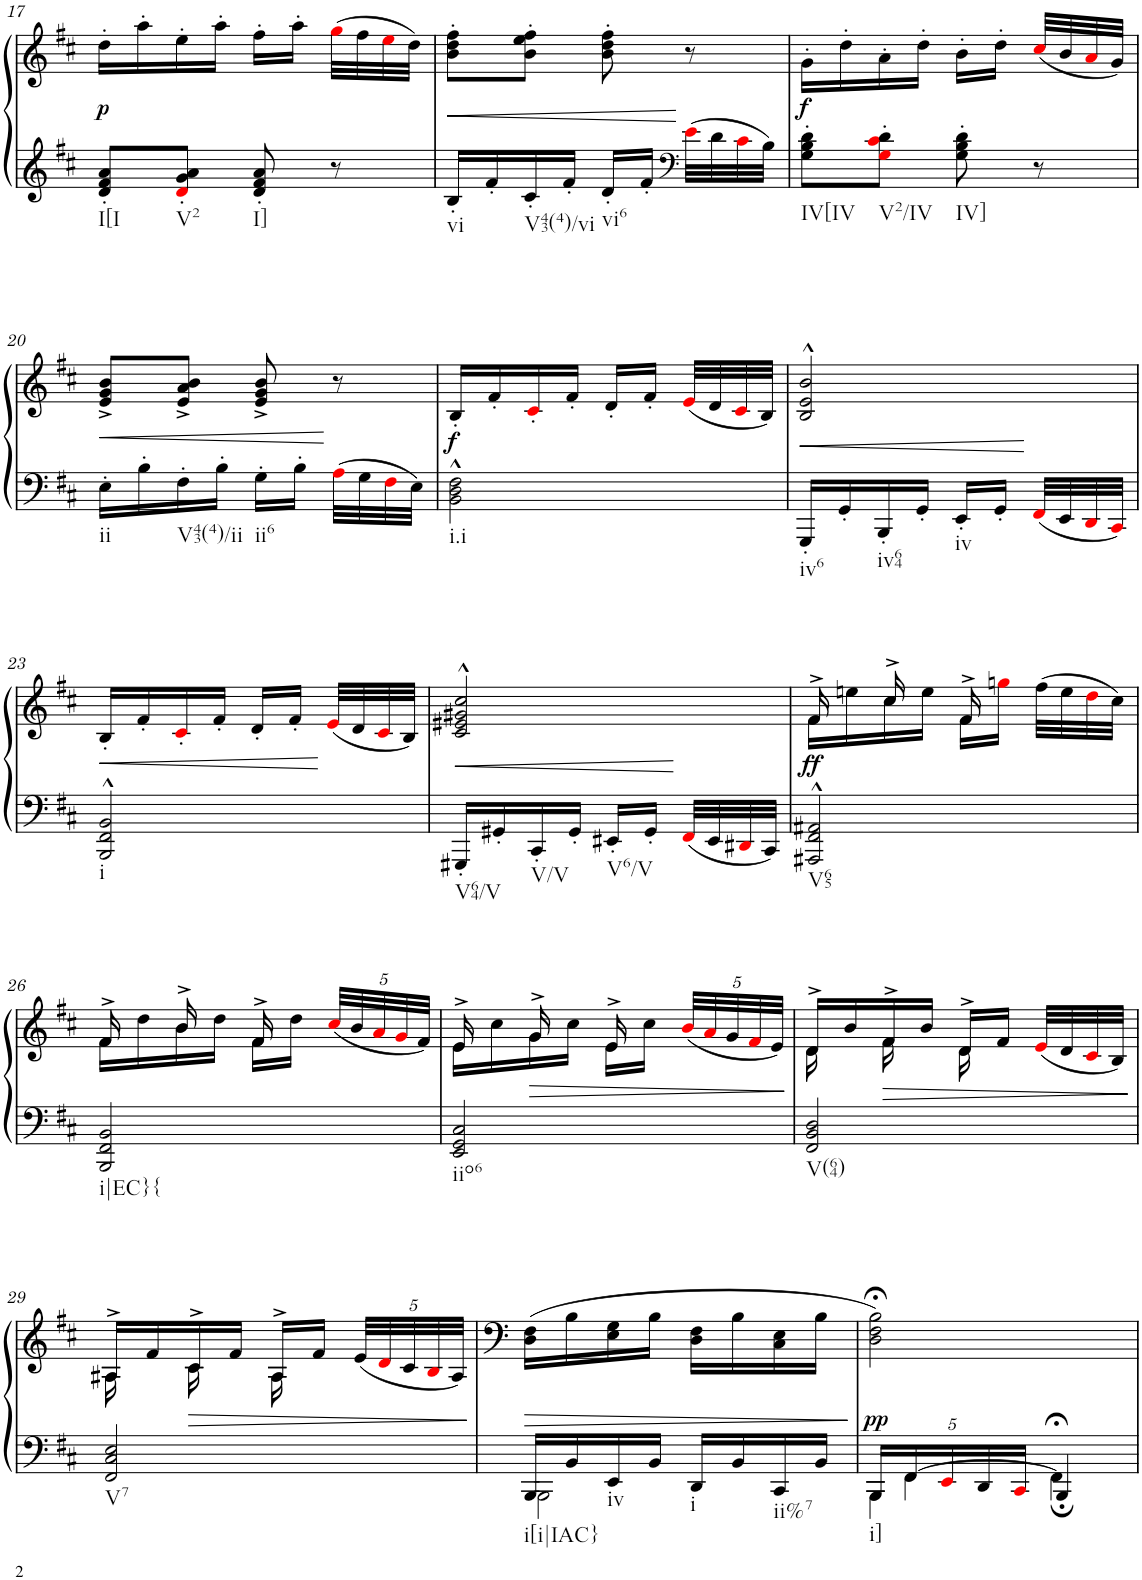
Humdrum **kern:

**kern	**kern	**dynam
*part1	*part1	*part1
*staff2	*staff1	*staff1/2
*I"Piano	*	*
*I'Pno.	*	*
!!LO:PB:g=z
*clefF4	*clefG2	*
*k[f#c#]	*k[f#c#]	*
*M2/4	*M2/4	*
=17	=17	=17
!LO:TX:b:t=I[I	!	!
!	!	!LO:DY:b
8d/' 8f#/' 8a/'L	16dd'\LL	p
.	16aa'\	.
!LO:TX:b:t=V2	!	!
8di/' 8g/' 8a/'J	16ee'\	.
.	16aa'\JJ	.
!LO:TX:b:t=I]	!	!
8d/' 8f#/' 8a/'	16ff#'\LL	.
.	16aa'\JJ	.
8r	(32ggi\LLL	.
.	32ff#\	.
.	32eei\	.
.	32dd\JJJ)	.
=18	=18	=18
!LO:TX:b:t=vi	!	!
!	!	!LO:HP:b
16B'/LL	8b\' 8dd\' 8ff#\'L	<
16f#'/	.	.
!LO:TX:b:t=V43(4)/vi	!	!
16c#'/	8b\' 8ee\' 8ff#\'J	.
16f#'/JJ	.	.
!LO:TX:b:t=vi6	!	!
16d'/LL	8b\' 8dd\' 8ff#\'	.
16f#'/JJ	.	.
*clefF4	*	*
32ei\LLL	8r	.
32d\	.	.
32c#i\	.	.
32B\JJJ	.	.
=19	=19	=19
!LO:TX:b:t=IV[IV	!	!
!	!	!LO:DY:b
8G\' 8B\' 8d\'L	16g'\LL	f
.	16dd'\	.
!LO:TX:b:t=V2/IV	!	!
8Gi\' 8c#i\' 8d\'J	16a'\	.
.	16dd'\JJ	.
!LO:TX:b:t=IV]	!	!
8G\' 8B\' 8d\'	16b'\LL	.
.	16dd'\JJ	.
8r	(32cc#i/LLL	.
.	32b/	.
.	32ai/	.
.	32g/JJJ)	.
!!LO:LB:g=z
=20	=20	=20
!LO:TX:b:t=ii	!	!
16E'\LL	8e/^ 8g/^ 8b/^L	.
16B'\	.	.
!LO:TX:b:t=V43(4)/ii	!	!
16F#'\	8e/^ 8a/^ 8b/^J	.
16B'\JJ	.	.
!LO:TX:b:t=ii6	!	!
16G'\LL	8e/^ 8g/^ 8b/^	.
16B'\JJ	.	.
32Ai\LLL	8r	[
32G\	.	.
32F#i\	.	.
32E\JJJ	.	.
=21	=21	=21
!LO:TX:b:t=i.i	!	!
!	!	!LO:DY:b
2BB\^^ 2D\^^ 2F#\^^	16B'/LL	f
.	16f#'/	.
.	16c#'i/	.
.	16f#'/JJ	.
.	16d'/LL	.
.	16f#'/JJ	.
.	(32ei/LLL	.
.	32d/	.
.	32c#i/	.
.	32B/JJJ)	.
=22	=22	=22
!LO:TX:b:t=iv6	!	!
!	!	!LO:HP:b=2
16GGG'/LL	2B/^^ 2e/^^ 2b/^^	<
16GG'/	.	.
!LO:TX:b:t=iv64	!	!
16BBB'/	.	.
16GG'/JJ	.	.
!LO:TX:b:t=iv	!	!
16EE'/LL	.	.
16GG'/JJ	.	.
32FF#i/LLL	.	.
32EE/	.	.
32DDi/	.	.
32CC#i/JJJ	.	.
!!LO:LB:g=z
=23	=23	=23
!LO:TX:b:t=i	!	!
!	!	!LO:HP:b
2BBB/^^ 2FF#/^^ 2BB/^^	16B'/LL	<
.	16f#'/	.
.	16c#'i/	.
.	16f#'/JJ	.
.	16d'/LL	.
.	16f#'/JJ	.
.	(32ei/LLL	[
.	32d/	.
.	32c#i/	.
.	32B/JJJ)	.
=24	=24	=24
!LO:TX:b:t=V64/V	!	!
!	!	!LO:HP:b=2
16GGG#X'/LL	2c#/^^ 2e#X/^^ 2g#X/^^ 2cc#/^^	<
16GG#X'/	.	.
!LO:TX:b:t=V/V	!	!
16CC#'/	.	.
16GG#'/JJ	.	.
!LO:TX:b:t=V6/V	!	!
16EE#X'/LL	.	.
16GG#'/JJ	.	.
32FF#i/LLL	.	[
32EE#/	.	.
32DD#Xi/	.	.
32CC#/JJJ	.	.
=25	=25	=25
*	*^	*
!LO:TX:b:t=V65	!	!	!
!	!	!	!LO:DY:b
2AAA#X/^^ 2FF#/^^ 2AA#X/^^	16f#^/	16f#\LL	ff
.	16ryy	16een\	.
.	16cc#^/	16cc#\	.
.	16ryy	16ee\JJ	.
.	16f#^/	16f#\LL	.
.	16ryy	16ggni\JJ	.
.	(32ff#\LLL	8ryy	.
.	32ee\	.	.
.	32ddi\	.	.
.	32cc#\JJJ)	.	.
!!LO:LB:g=z	!!
=26	=26	=26	=26
!LO:TX:b:t=i|EC}{	!	!	!
2BBB/ 2FF#/ 2BB/	16f#^/	16f#\LL	.
.	16ryy	16dd\	.
.	16b^/	16b\	.
.	16ryy	16dd\JJ	.
.	16f#^/	16f#\LL	.
.	16ryy	16dd\JJ	.
*	*Xbrackettup	*	*
.	(40cc#i/LLL	8ryy	.
.	40b/	.	.
.	40ai/	.	.
.	40gi/	.	.
.	40f#/JJJ)	.	.
=27	=27	=27	=27
!LO:TX:b:t=iio6	!	!	!
2EE/ 2GG/ 2C#/	16e^/	16e\LL	.
.	16ryy	16cc#\	.
!	!	!	!LO:HP:b
.	16g^/	16g\	>
.	16ryy	16cc#\JJ	.
.	16e^/	16e\LL	.
.	16ryy	16cc#\JJ	.
.	(40bi/LLL	8ryy	.
.	40ai/	.	.
.	40g/	.	.
.	40f#i/	.	.
.	40e/JJJ)	.	.
*	*v	*v	*
.	.	[
=28	=28	=28
*	*^	*
!LO:TX:b:t=V(64)	!	!	!
2FF#/ 2BB/ 2D/	16d^/LL	16d\	.
.	16b/	16ryy	.
!	!	!	!LO:HP:b
.	16f#^/	16f#\	>
.	16b/JJ	16ryy	.
.	16d^/LL	16d\	.
.	16f#/JJ	8.ryy	.
.	(32ei/LLL	.	.
.	32d/	.	.
.	32c#i/	.	.
.	32B/JJJ)	.	.
*	*v	*v	*
.	.	]
!!LO:LB:g=z
=29	=29	=29
*	*^	*
!LO:TX:b:t=V7	!	!	!
2FF#/ 2C#/ 2E/	16A#X^/LL	16A#\	.
.	16f#/	16ryy	.
!	!	!	!LO:HP:b
.	16c#^/	16c#\	>
.	16f#/JJ	16ryy	.
.	16A#^/LL	16A#\	.
.	16f#/JJ	8.ryy	.
.	(40e/LLL	.	.
.	40di/	.	.
.	40c#/	.	.
.	40Bi/	.	.
.	40A#/JJJ)	.	.
*	*v	*v	*
.	.	]
=30	=30	=30
*^	*	*
!LO:TX:b:t=i[i|IAC}	!	!	!
16BBB/LL	2BBB\	(16D\ 16F#\LL	.
16BB/	.	16B\	.
!LO:TX:b:t=iv	!	!	!
16EE/	.	16E\ 16G\	.
16BB/JJ	.	16B\JJ	.
!LO:TX:b:t=i	!	!	!
16DD/LL	.	16D\ 16F#\LL	.
16BB/	.	16B\	.
!LO:TX:b:t=ii%7	!	!	!
16CC#/	.	16C#\ 16E\	.
16BB/JJ	.	16B\JJ	.
*v	*v	*	*
.	.	]
=31	=31	=31
*Xbrackettup	*	*
*^	*	*
*	*^	*	*
!LO:TX:b:t=i]	!	!	!	!
!	!	!	!	!LO:DY:b
20BBB/LL	4BBB\	20ryy	2D\;< 2F#\;< 2B\;<)	pp
[20FF#/	.	5FF#\	.	.
20EEi/	.	.	.	.
20DD/	.	.	.	.
20CC#i/JJ	.	.	.	.
4BBB;/	4ryy	4FF#;<\]	.	.
*v	*v	*v	*	*
=	=	=
*-	*-	*-
